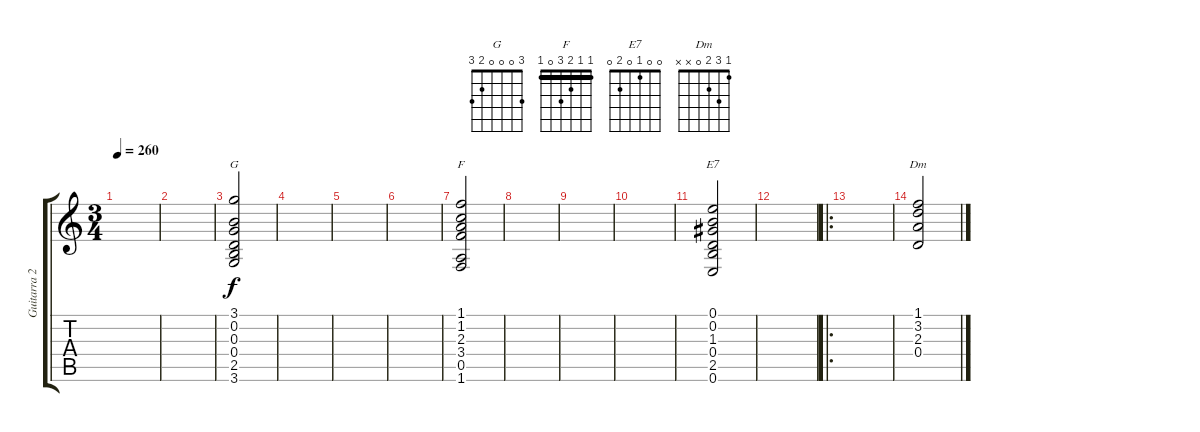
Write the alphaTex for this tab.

\track ("Guitarra 2" "Guitarra 2") {instrument electricguitarclean}
\staff {score tabs}
\tuning (E4 B3 G3 D3 A2 E2) {hide}
\chord ("G" 3 0 0 0 2 3)
\chord ("F" 1 1 2 3 0 1) {barre 1}
\chord ("E7" 0 0 1 0 2 0)
\chord ("Dm" 1 3 2 0 x x)
\ts (3 4)
\tempo 260
\clef g2
\ks c
|
|
(3.1 0.2 0.3 0.4 2.5 3.6).2{ch "G"} |
|
|
|
(1.1 1.2 2.3 3.4 0.5 1.6).2{ch "F"} |
|
|
|
(0.1 0.2 1.3 0.4 2.5 0.6).2{ch "E7"} |
|
\ro
|
(1.1 3.2 2.3 0.4).2{ch "Dm"}
